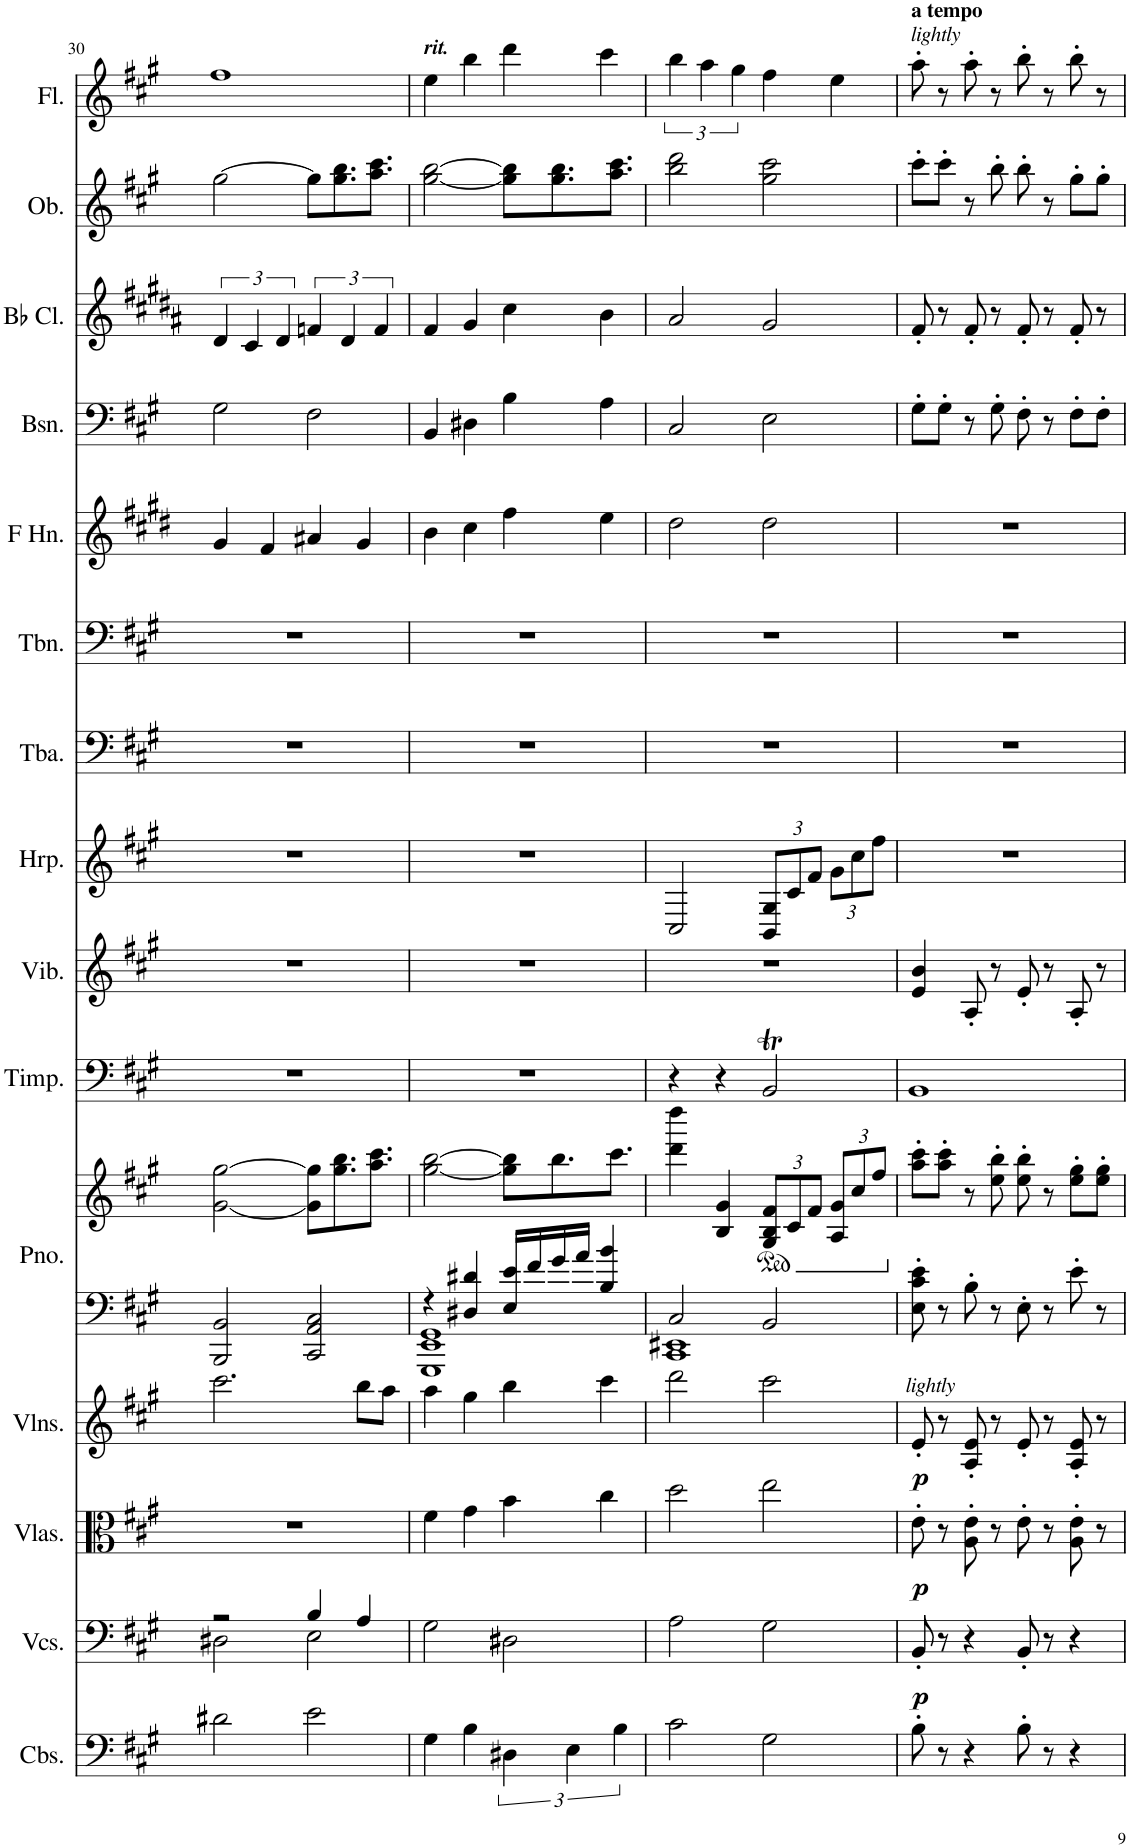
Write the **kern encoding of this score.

**kern	**kern	**dynam	**kern	**dynam	**kern	**dynam	**kern	**kern	**kern	**kern	**kern	**kern	**kern	**kern	**kern	**kern	**kern	**kern
*part15	*part14	*part14	*part13	*part13	*part12	*part12	*part11	*part11	*part10	*part9	*part8	*part7	*part6	*part5	*part4	*part3	*part2	*part1
*staff16	*staff15	*staff15	*staff14	*staff14	*staff13	*staff13	*staff12	*staff11	*staff10	*staff9	*staff8	*staff7	*staff6	*staff5	*staff4	*staff3	*staff2	*staff1
*I"Contrabasses	*I"Violoncellos	*	*I"Violas	*	*I"Violins	*	*I"Piano	*	*I"Timpani	*I"Vibraphone	*I"Harp	*I"Tuba	*I"Trombone	*I"Horn in F	*I"Bassoon	*I"Bb Clarinet	*I"Oboe	*I"Flute
*I'Cbs.	*I'Vcs.	*	*I'Vlas.	*	*I'Vlns.	*	*I'Pno.	*	*I'Timp.	*I'Vib.	*I'Hrp.	*I'Tba.	*I'Tbn.	*	*I'Bsn.	*I'Bb Cl.	*I'Ob.	*I'Fl.
!!LO:PB:g=z
*clefF4	*clefF4	*	*clefC3	*	*clefG2	*	*clefF4	*clefG2	*clefF4	*clefG2	*clefG2	*clefF4	*clefF4	*clefG2	*clefF4	*clefG2	*clefG2	*clefG2
*Trd7c12	*	*	*	*	*	*	*	*	*	*	*	*	*	*Trd4c7	*	*Trd1c2	*	*
*k[f#c#g#]	*k[f#c#g#]	*	*k[f#c#g#]	*	*k[f#c#g#]	*	*k[f#c#g#]	*k[f#c#g#]	*k[f#c#g#]	*k[f#c#g#]	*k[f#c#g#]	*k[f#c#g#]	*k[f#c#g#]	*k[f#c#g#d#]	*k[f#c#g#]	*k[f#c#g#d#a#]	*k[f#c#g#]	*k[f#c#g#]
*M4/4	*M4/4	*	*M4/4	*	*M4/4	*	*M4/4	*M4/4	*M4/4	*M4/4	*M4/4	*M4/4	*M4/4	*M4/4	*M4/4	*M4/4	*M4/4	*M4/4
=30	=30	=30	=30	=30	=30	=30	=30	=30	=30	=30	=30	=30	=30	=30	=30	=30	=30	=30
*	*^	*	*	*	*	*	*	*	*	*	*	*	*	*	*	*	*	*
2d#X\	2r	2D#X\	.	1r	.	2.ccc#\	.	2BBB/ 2BB/	[2g#\ [2gg#\	1r	1r	1r	1r	1r	4g#/	2G#\	6d#/	[2gg#\	1ff#
.	.	.	.	.	.	.	.	.	.	.	.	.	.	.	.	.	6c#/	.	.
.	.	.	.	.	.	.	.	.	.	.	.	.	.	.	4f#/	.	.	.	.
.	.	.	.	.	.	.	.	.	.	.	.	.	.	.	.	.	6d#/	.	.
2e\	4B/	2E\	.	.	.	.	.	2CC#/ 2AA/ 2C#/	8g#\] 8gg#\]L	.	.	.	.	.	4a#X/	2F#\	6fn/	8gg#\L]	.
.	.	.	.	.	.	.	.	.	8.gg#\ 8.bb\	.	.	.	.	.	.	.	.	8.gg#\ 8.bb\	.
.	.	.	.	.	.	.	.	.	.	.	.	.	.	.	.	.	6d#/	.	.
.	4A/	.	.	.	.	8bb\L	.	.	.	.	.	.	.	.	4g#/	.	.	.	.
.	.	.	.	.	.	.	.	.	8.aa\ 8.ccc#\J	.	.	.	.	.	.	.	.	8.aa\ 8.ccc#\J	.
.	.	.	.	.	.	.	.	.	.	.	.	.	.	.	.	.	6f/	.	.
.	.	.	.	.	.	8aa\J	.	.	.	.	.	.	.	.	.	.	.	.	.
*	*v	*v	*	*	*	*	*	*	*	*	*	*	*	*	*	*	*	*	*
=31	=31	=31	=31	=31	=31	=31	=31	=31	=31	=31	=31	=31	=31	=31	=31	=31	=31	=31
*	*	*	*	*	*	*	*^	*	*	*	*	*	*	*	*	*	*	*
!	!	!	!	!	!	!	!	!	!	!	!	!	!	!	!	!	!	!	!LO:TX:a:Bi:t=rit.
4G#\	2G#\	.	4f#\	.	4aa\	.	4r	1GGG# 1EE 1GG#	[2gg#\ [2bb\	1r	1r	1r	1r	1r	4b\	4BB/	4f#/	[2gg#\ [2bb\	4ee\
4B\	.	.	4g#\	.	4gg#\	.	4D#X/ 4d#X/	.	.	.	.	.	.	.	4cc#\	4D#X\	4g#/	.	4bb\
6D#X\	2D#X\	.	4b\	.	4bb\	.	16E/ 16e/LL	.	8gg#\] 8bb\]L	.	.	.	.	.	4ff#\	4B\	4cc#\	8gg#\] 8bb\]L	4ddd\
.	.	.	.	.	.	.	16f#/	.	.	.	.	.	.	.	.	.	.	.	.
.	.	.	.	.	.	.	16g#/	.	8.bb\	.	.	.	.	.	.	.	.	8.gg#\ 8.bb\	.
6E\	.	.	.	.	.	.	.	.	.	.	.	.	.	.	.	.	.	.	.
.	.	.	.	.	.	.	16a/JJ	.	.	.	.	.	.	.	.	.	.	.	.
.	.	.	4cc#\	.	4ccc#\	.	4B/ 4b/	.	.	.	.	.	.	.	4ee\	4A\	4b\	.	4ccc#\
.	.	.	.	.	.	.	.	.	8.ccc#\J	.	.	.	.	.	.	.	.	8.aa\ 8.ccc#\J	.
6B\	.	.	.	.	.	.	.	.	.	.	.	.	.	.	.	.	.	.	.
=32	=32	=32	=32	=32	=32	=32	=32	=32	=32	=32	=32	=32	=32	=32	=32	=32	=32	=32	=32
2c#\	2A\	.	2dd\	.	2ddd\	.	2C#/	1CC# 1EE#X	4ddd\ 4dddd\	4r	1r	2C#/	1r	1r	2dd#\	2C#/	2a#/	2bb\ 2ddd\	6bb\
.	.	.	.	.	.	.	.	.	.	.	.	.	.	.	.	.	.	.	6aa\
.	.	.	.	.	.	.	.	.	4B/ 4g#/	4r	.	.	.	.	.	.	.	.	.
.	.	.	.	.	.	.	.	.	.	.	.	.	.	.	.	.	.	.	6gg#\
*	*	*	*	*	*	*	*	*	*ped	*	*	*	*	*	*	*	*	*	*
*	*	*	*	*	*	*	*	*	*Xbrackettup	*	*	*Xbrackettup	*	*	*	*	*	*	*
2G#\	2G#\	.	2ee\	.	2ccc#\	.	2BB/	.	12G#/ 12B/ 12f#/L	2BBT/	.	12BB/ 12G#/L	.	.	2dd#\	2E\	2g#/	2gg#\ 2ccc#\	4ff#\
.	.	.	.	.	.	.	.	.	12c#/	.	.	12c#/	.	.	.	.	.	.	.
.	.	.	.	.	.	.	.	.	12f#/J	.	.	12f#/J	.	.	.	.	.	.	.
.	.	.	.	.	.	.	.	.	12A/ 12g#/L	.	.	12g#\L	.	.	.	.	.	.	4ee\
.	.	.	.	.	.	.	.	.	12cc#/	.	.	12cc#\	.	.	.	.	.	.	.
.	.	.	.	.	.	.	.	.	12ff#/J	.	.	12ff#\J	.	.	.	.	.	.	.
*	*	*	*	*	*	*	*v	*v	*	*	*	*	*	*	*	*	*	*	*
=33	=33	=33	=33	=33	=33	=33	=33	=33	=33	=33	=33	=33	=33	=33	=33	=33	=33	=33
*	*	*	*	*	*	*	*	*Xped	*	*	*	*	*	*	*	*	*	*
!	!	!	!	!	!	!	!	!	!	!	!	!	!	!	!	!	!	!LO:TX:a:i:t=lightly
!	!	!	!	!	!	!	!	!	!	!	!	!	!	!	!	!	!	!LO:TX:a:B:t=a tempo
!	!	!	!	!	!LO:TX:a:i:t=lightly	!	!	!	!	!	!	!	!	!	!	!	!	!
!	!	!LO:DY:b	!	!LO:DY:b	!	!LO:DY:b	!	!	!	!	!	!	!	!	!	!	!	!
8B'\	8BB'/	p	8e'\	p	8e'/	p	8E\' 8c#\' 8e\'	8aa\' 8ccc#\'L	1BB	4e/ 4b/	1r	1r	1r	1r	8G#'\L	8f#'/	8ccc#'\L	8aa'\
8r	8r	.	8r	.	8r	.	8r	8aa\' 8ccc#\'J	.	.	.	.	.	.	8G#'\J	8r	8ccc#'\J	8r
4r	4r	.	8A\' 8e\'	.	8A/' 8e/'	.	8B'\	8r	.	8A'/	.	.	.	.	8r	8f#'/	8r	8aa'\
.	.	.	8r	.	8r	.	8r	8ee\' 8bb\'	.	8r	.	.	.	.	8G#'\	8r	8bb'\	8r
8B'\	8BB'/	.	8e'\	.	8e'/	.	8E'\	8ee\' 8bb\'	.	8e'/	.	.	.	.	8F#'\	8f#'/	8bb'\	8bb'\
8r	8r	.	8r	.	8r	.	8r	8r	.	8r	.	.	.	.	8r	8r	8r	8r
4r	4r	.	8A\' 8e\'	.	8A/' 8e/'	.	8e'\	8ee\' 8gg#\'L	.	8A'/	.	.	.	.	8F#'\L	8f#'/	8gg#'\L	8bb'\
.	.	.	8r	.	8r	.	8r	8ee\' 8gg#\'J	.	8r	.	.	.	.	8F#'\J	8r	8gg#'\J	8r
=	=	=	=	=	=	=	=	=	=	=	=	=	=	=	=	=	=	=
*-	*-	*-	*-	*-	*-	*-	*-	*-	*-	*-	*-	*-	*-	*-	*-	*-	*-	*-
